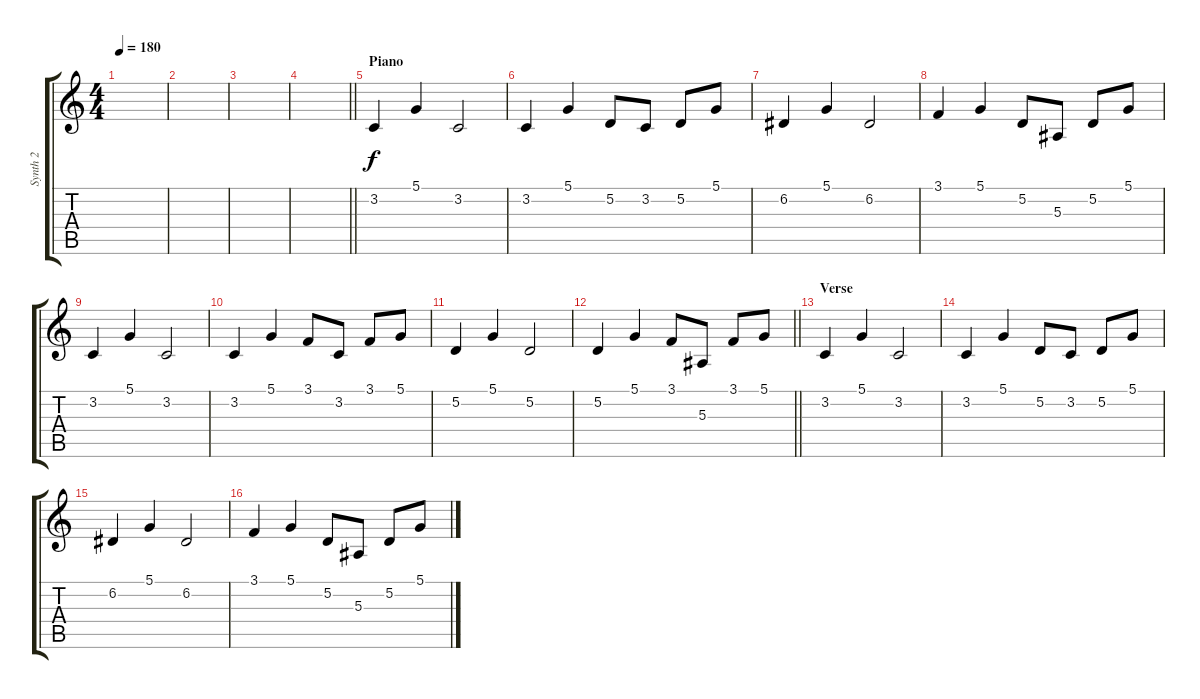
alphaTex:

\track ("Synth 2" "Synth 2") {instrument acousticgrandpiano}
\staff {score tabs}
\tuning (D4 A3 F3 C3 G2 D2) {hide}
\ts (4 4)
\tempo 180
\clef g2
\ks c
|
|
|
\barLineRight lightlight
|
\section ("" "Piano")
3.2.4 5.1.4 3.2.2 |
3.2.4 5.1.4 5.2.8 3.2.8 5.2.8 5.1.8 |
6.2.4 5.1.4 6.2.2 |
3.1.4 5.1.4 5.2.8 5.3.8 5.2.8 5.1.8 |
3.2.4 5.1.4 3.2.2 |
3.2.4 5.1.4 3.1.8 3.2.8 3.1.8 5.1.8 |
5.2.4 5.1.4 5.2.2 |
\barLineRight lightlight
5.2.4 5.1.4 3.1.8 5.3.8 3.1.8 5.1.8 |
\section ("" "Verse")
3.2.4 5.1.4 3.2.2 |
3.2.4 5.1.4 5.2.8 3.2.8 5.2.8 5.1.8 |
6.2.4 5.1.4 6.2.2 |
3.1.4 5.1.4 5.2.8 5.3.8 5.2.8 5.1.8
